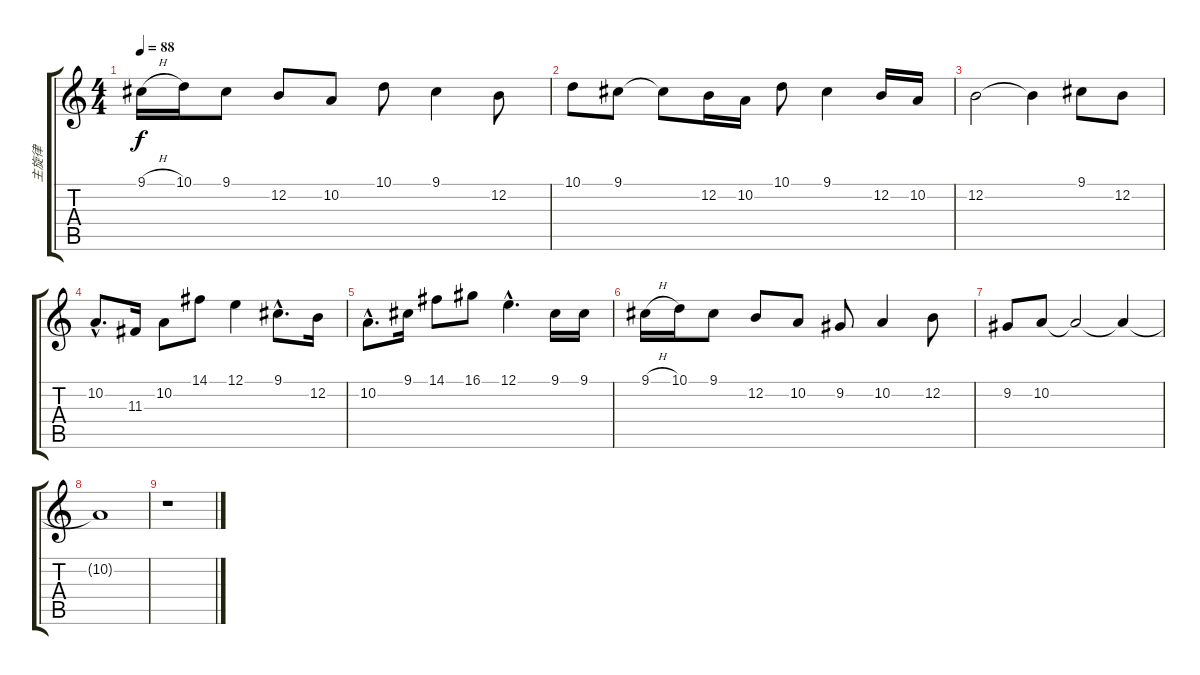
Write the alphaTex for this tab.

\track ("主旋律" "主旋律") {instrument violin}
\staff {score tabs}
\tuning (E4 B3 G3 D3 A2 E2) {hide}
\ts (4 4)
\tempo 88
\clef g2
\ks c
9.1{h}.16{dy f} 10.1.16 9.1.8 12.2.8 10.2.8 10.1.8 9.1.4 12.2.8 |
10.1.8 9.1.8 9.1{t}.8 12.2.16 10.2.16 10.1.8 9.1.4 12.2.16 10.2.16 |
12.2.2 12.2{t}.4 9.1.8 12.2.8 |
10.2{hac}.8{d} 11.3.16 10.2.8 14.1.8 12.1.4 9.1{hac}.8{d} 12.2.16 |
10.2{hac}.8{d} 9.1.16 14.1.8 16.1.8 12.1{hac}.4{d} 9.1.16 9.1.16 |
9.1{h}.16 10.1.16 9.1.8 12.2.8 10.2.8 9.2.8 10.2.4 12.2.8 |
9.2.8 10.2.8 10.2{t}.2 10.2{t}.4 |
10.2{t}.1 |
r.1
